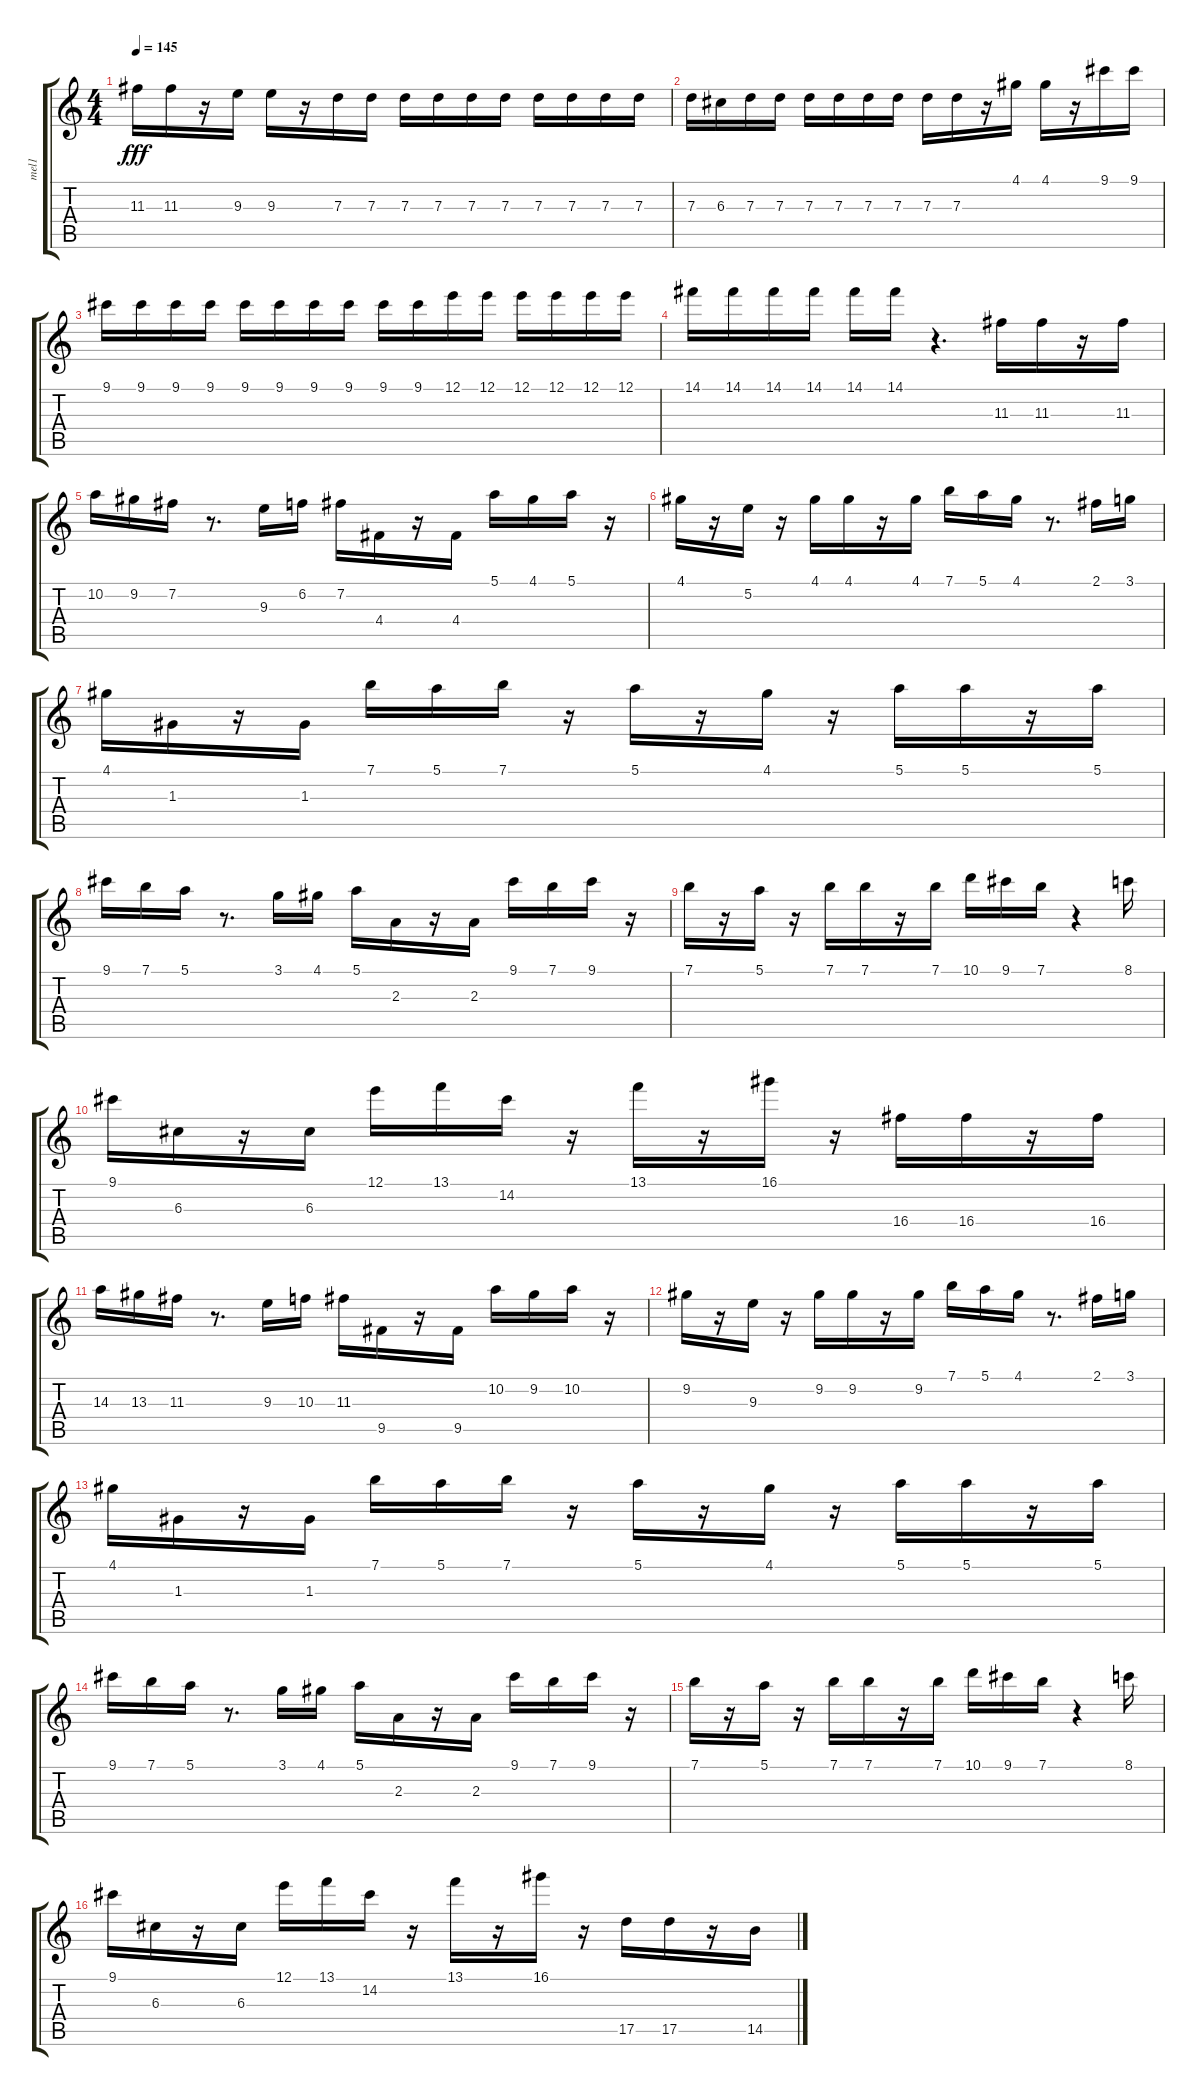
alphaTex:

\track ("mel1" "mel1") {instrument distortionguitar}
\staff {score tabs}
\tuning (E4 B3 G3 D3 A2 E2) {hide}
\ts (4 4)
\tempo 145
\clef g2
\ks c
11.3.16{dy fff} 11.3.16 r.16 9.3.16 9.3.16 r.16 7.3.16 7.3.16 7.3.16 7.3.16 7.3.16 7.3.16 7.3.16 7.3.16 7.3.16 7.3.16 |
7.3.16 6.3.16 7.3.16 7.3.16 7.3.16 7.3.16 7.3.16 7.3.16 7.3.16 7.3.16 r.16 4.1.16 4.1.16 r.16 9.1.16 9.1.16 |
9.1.16 9.1.16 9.1.16 9.1.16 9.1.16 9.1.16 9.1.16 9.1.16 9.1.16 9.1.16 12.1.16 12.1.16 12.1.16 12.1.16 12.1.16 12.1.16 |
14.1.16 14.1.16 14.1.16 14.1.16 14.1.16 14.1.16 r.4{d} 11.3.16 11.3.16 r.16 11.3.16 |
10.2.16 9.2.16 7.2.16 r.8{d} 9.3.16 6.2.16 7.2.16 4.4.16 r.16 4.4.16 5.1.16 4.1.16 5.1.16 r.16 |
4.1.16 r.16 5.2.16 r.16 4.1.16 4.1.16 r.16 4.1.16 7.1.16 5.1.16 4.1.16 r.8{d} 2.1.16 3.1.16 |
4.1.16 1.3.16 r.16 1.3.16 7.1.16 5.1.16 7.1.16 r.16 5.1.16 r.16 4.1.16 r.16 5.1.16 5.1.16 r.16 5.1.16 |
9.1.16 7.1.16 5.1.16 r.8{d} 3.1.16 4.1.16 5.1.16 2.3.16 r.16 2.3.16 9.1.16 7.1.16 9.1.16 r.16 |
7.1.16 r.16 5.1.16 r.16 7.1.16 7.1.16 r.16 7.1.16 10.1.16 9.1.16 7.1.16 r.4 8.1.16 |
9.1.16 6.3.16 r.16 6.3.16 12.1.16 13.1.16 14.2.16 r.16 13.1.16 r.16 16.1.16 r.16 16.4.16 16.4.16 r.16 16.4.16 |
14.3.16 13.3.16 11.3.16 r.8{d} 9.3.16 10.3.16 11.3.16 9.5.16 r.16 9.5.16 10.2.16 9.2.16 10.2.16 r.16 |
9.2.16 r.16 9.3.16 r.16 9.2.16 9.2.16 r.16 9.2.16 7.1.16 5.1.16 4.1.16 r.8{d} 2.1.16 3.1.16 |
4.1.16 1.3.16 r.16 1.3.16 7.1.16 5.1.16 7.1.16 r.16 5.1.16 r.16 4.1.16 r.16 5.1.16 5.1.16 r.16 5.1.16 |
9.1.16 7.1.16 5.1.16 r.8{d} 3.1.16 4.1.16 5.1.16 2.3.16 r.16 2.3.16 9.1.16 7.1.16 9.1.16 r.16 |
7.1.16 r.16 5.1.16 r.16 7.1.16 7.1.16 r.16 7.1.16 10.1.16 9.1.16 7.1.16 r.4 8.1.16 |
9.1.16 6.3.16 r.16 6.3.16 12.1.16 13.1.16 14.2.16 r.16 13.1.16 r.16 16.1.16 r.16 17.5.16 17.5.16 r.16 14.5.16
